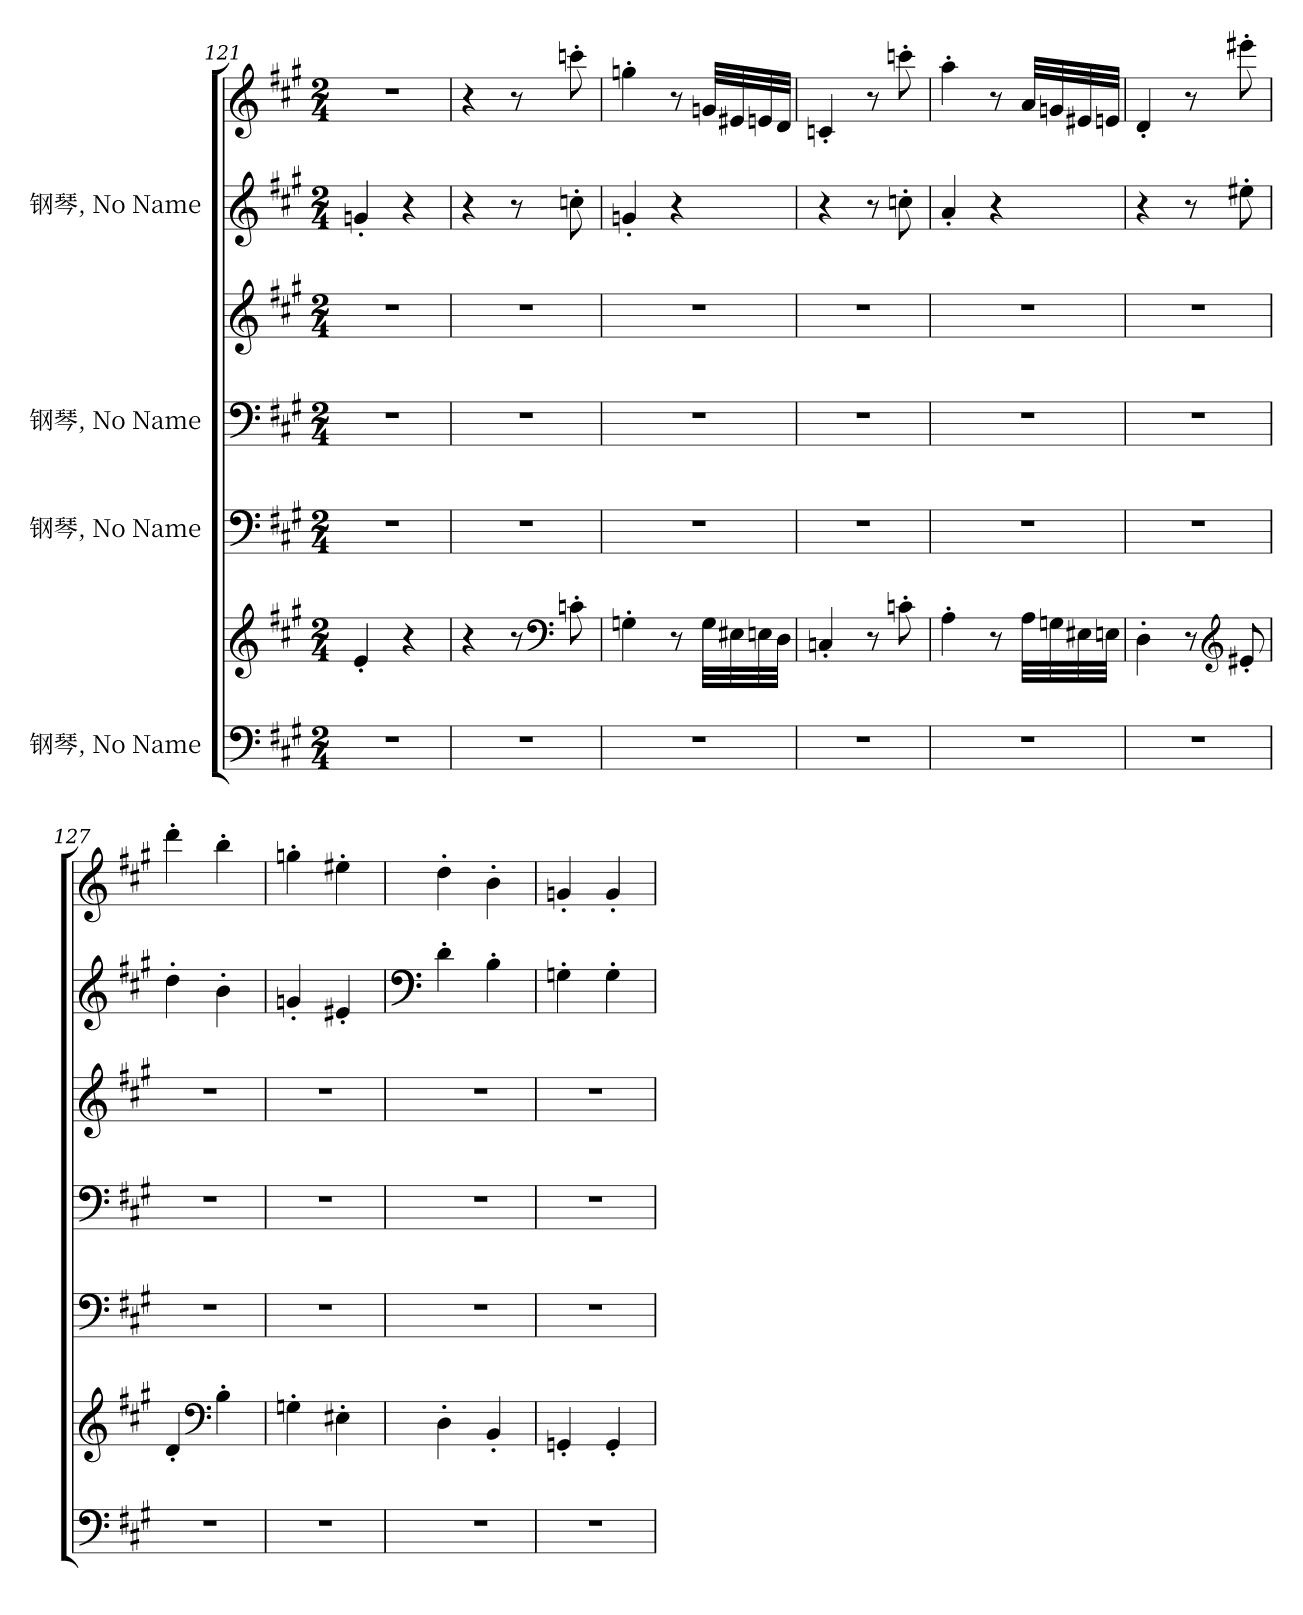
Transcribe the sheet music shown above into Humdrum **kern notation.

**kern	**kern	**kern	**kern	**kern	**kern	**kern
*part4	*part4	*part3	*part2	*part2	*part1	*part1
*staff7	*staff6	*staff5	*staff4	*staff3	*staff2	*staff1
*I"钢琴, No Name	*	*I"钢琴, No Name	*I"钢琴, No Name	*	*I"钢琴, No Name	*
*clefF4	*clefG2	*clefF4	*clefF4	*clefG2	*clefG2	*clefG2
*k[f#c#g#]	*k[f#c#g#]	*k[f#c#g#]	*k[f#c#g#]	*k[f#c#g#]	*k[f#c#g#]	*k[f#c#g#]
*M2/4	*M2/4	*M2/4	*M2/4	*M2/4	*M2/4	*M2/4
=121	=121	=121	=121	=121	=121	=121
2r	4e'/	2r	2r	2r	4gn'/	2r
.	4r	.	.	.	4r	.
=122	=122	=122	=122	=122	=122	=122
*	*	*	*	*	*	*MM60
2r	4r	2r	2r	2r	4r	4r
.	8r	.	.	.	8r	8r
*	*clefF4	*	*	*	*	*
*	*	*	*	*	*	*MM136
.	8cn'\	.	.	.	8ccn'\	8cccn'\
=123	=123	=123	=123	=123	=123	=123
2r	4Gn'\	2r	2r	2r	4gn'/	4ggn'\
.	8r	.	.	.	4r	8r
.	32G\LLL	.	.	.	.	32gn/LLL
.	32E#X\	.	.	.	.	32e#X/
.	32En\	.	.	.	.	32en/
*	*	*	*	*	*	*MM134
.	32D\JJJ	.	.	.	.	32d/JJJ
=124	=124	=124	=124	=124	=124	=124
2r	4Cn'/	2r	2r	2r	4r	4cn'/
*	*	*	*	*	*	*MM120
.	8r	.	.	.	8r	8r
*	*	*	*	*	*	*MM136
.	8cn'\	.	.	.	8ccn'\	8cccn'\
!!LO:PB:g=z
=125	=125	=125	=125	=125	=125	=125
2r	4A'\	2r	2r	2r	4a'/	4aa'\
.	8r	.	.	.	4r	8r
.	32A\LLL	.	.	.	.	32a/LLL
.	32Gn\	.	.	.	.	32gn/
.	32E#X\	.	.	.	.	32e#X/
*	*	*	*	*	*	*MM134
.	32En\JJJ	.	.	.	.	32en/JJJ
=126	=126	=126	=126	=126	=126	=126
2r	4D'\	2r	2r	2r	4r	4d'/
*	*	*	*	*	*	*MM116
.	8r	.	.	.	8r	8r
*	*clefG2	*	*	*	*	*
.	8e#X'/	.	.	.	8ee#X'\	8eee#X'\
=127	=127	=127	=127	=127	=127	=127
*	*	*	*	*	*	*MM136
2r	4d'/	2r	2r	2r	4dd'\	4ddd'\
*	*clefF4	*	*	*	*	*
.	4B'\	.	.	.	4b'\	4bb'\
=128	=128	=128	=128	=128	=128	=128
2r	4Gn'\	2r	2r	2r	4gn'/	4ggn'\
.	4E#X'\	.	.	.	4e#X'/	4ee#X'\
=129	=129	=129	=129	=129	=129	=129
*	*	*	*	*	*clefF4	*
2r	4D'\	2r	2r	2r	4d'\	4dd'\
.	4BB'/	.	.	.	4B'\	4b'\
=130	=130	=130	=130	=130	=130	=130
2r	4GGn'/	2r	2r	2r	4Gn'\	4gn'/
*	*	*	*	*	*	*MM130
.	4GG'/	.	.	.	4G'\	4g'/
=	=	=	=	=	=	=
*-	*-	*-	*-	*-	*-	*-
